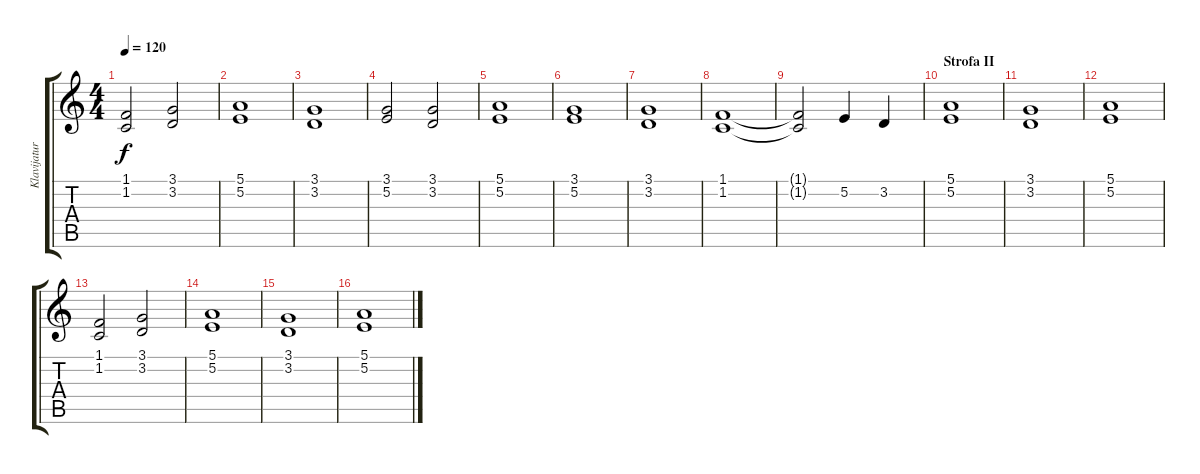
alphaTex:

\track ("Klavijature 1" "Klavijatur") {instrument synthstrings1}
\staff {score tabs}
\tuning (E4 B3 G3 D3 A2 E2) {hide}
\ts (4 4)
\tempo 120
\clef g2
\ks c
(1.1 1.2).2{dy f} (3.1 3.2).2 |
(5.1 5.2).1 |
(3.1 3.2).1 |
(3.1 5.2).2 (3.1 3.2).2 |
(5.1 5.2).1 |
(3.1 5.2).1 |
(3.1 3.2).1 |
(1.1 1.2).1 |
(1.1{t} 1.2{t}).2 5.2.4 3.2.4 |
\section ("" "Strofa II")
(5.1 5.2).1 |
(3.1 3.2).1 |
(5.1 5.2).1 |
(1.1 1.2).2 (3.1 3.2).2 |
(5.1 5.2).1 |
(3.1 3.2).1 |
(5.1 5.2).1
